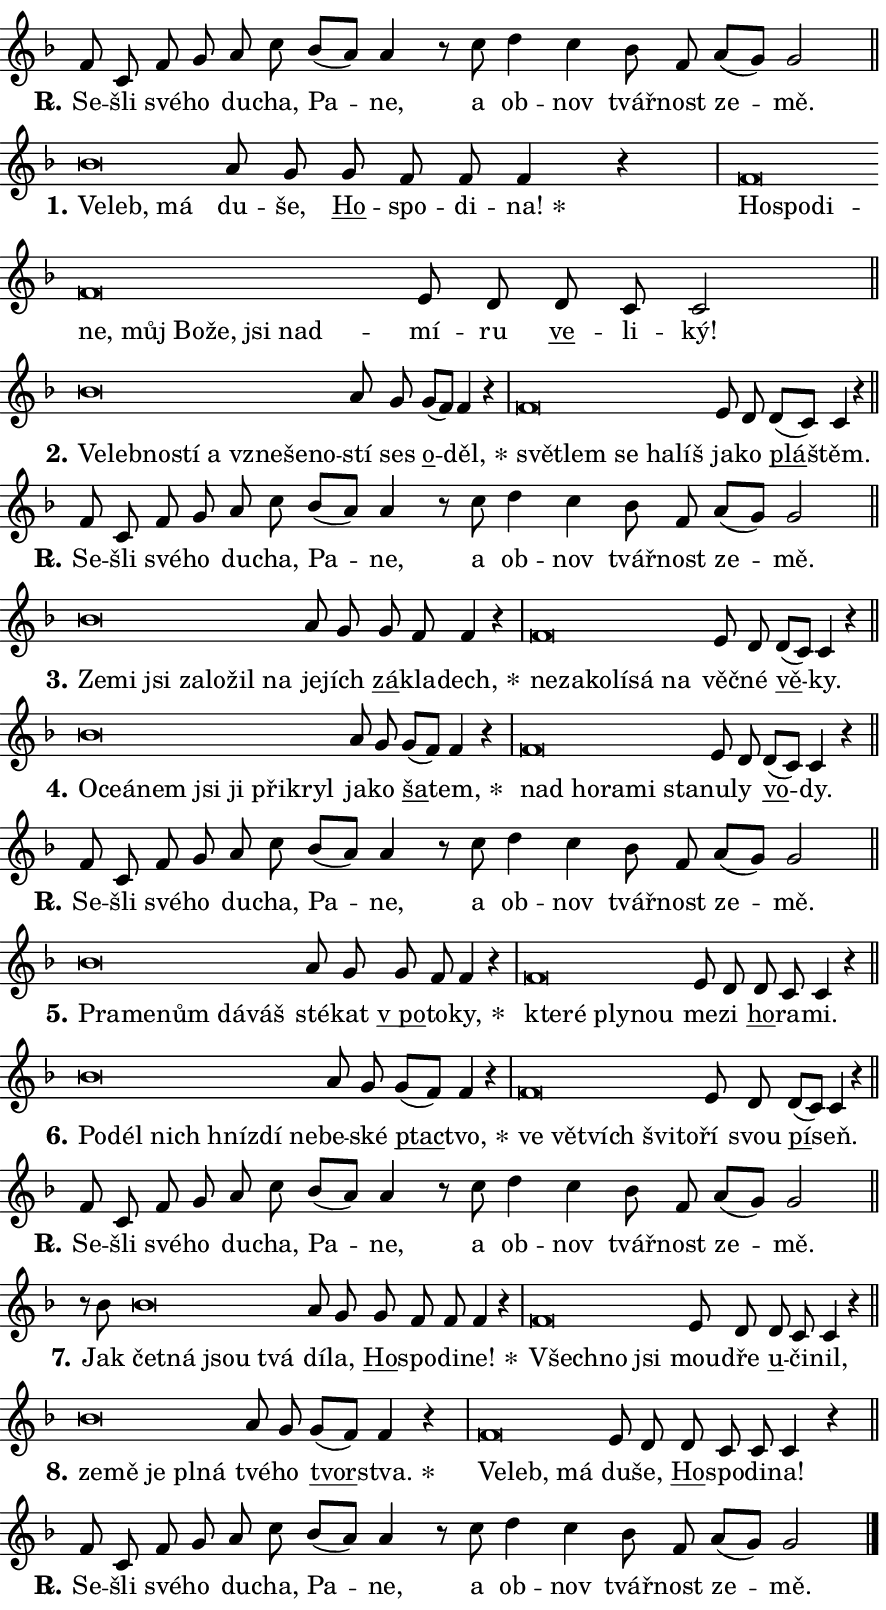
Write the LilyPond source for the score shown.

\version "2.24.0"
\header { tagline = "" }
\paper {
  indent = 0\cm
  top-margin = 0\cm
  right-margin = 0.13\cm % to fit lyric hyphens
  bottom-margin = 0\cm
  left-margin = 0\cm
  paper-width = 15\cm
  page-breaking = #ly:one-page-breaking
  system-system-spacing.basic-distance = #11
  score-system-spacing.basic-distance = #11
  ragged-last = ##f
}


%% Author: Thomas Morley
%% https://lists.gnu.org/archive/html/lilypond-user/2020-05/msg00002.html
#(define (line-position grob)
"Returns position of @var[grob} in current system:
   @code{'start}, if at first time-step
   @code{'end}, if at last time-step
   @code{'middle} otherwise
"
  (let* ((col (ly:item-get-column grob))
         (ln (ly:grob-object col 'left-neighbor))
         (rn (ly:grob-object col 'right-neighbor))
         (col-to-check-left (if (ly:grob? ln) ln col))
         (col-to-check-right (if (ly:grob? rn) rn col))
         (break-dir-left
           (and
             (ly:grob-property col-to-check-left 'non-musical #f)
             (ly:item-break-dir col-to-check-left)))
         (break-dir-right
           (and
             (ly:grob-property col-to-check-right 'non-musical #f)
             (ly:item-break-dir col-to-check-right))))
        (cond ((eqv? 1 break-dir-left) 'start)
              ((eqv? -1 break-dir-right) 'end)
              (else 'middle))))

#(define (tranparent-at-line-position vctor)
  (lambda (grob)
  "Relying on @code{line-position} select the relevant enry from @var{vctor}.
Used to determine transparency,"
    (case (line-position grob)
      ((end) (not (vector-ref vctor 0)))
      ((middle) (not (vector-ref vctor 1)))
      ((start) (not (vector-ref vctor 2))))))

noteHeadBreakVisibility =
#(define-music-function (break-visibility)(vector?)
"Makes @code{NoteHead}s transparent relying on @var{break-visibility}"
#{
  \override NoteHead.transparent =
    #(tranparent-at-line-position break-visibility)
#})

#(define delete-ledgers-for-transparent-note-heads
  (lambda (grob)
    "Reads whether a @code{NoteHead} is transparent.
If so this @code{NoteHead} is removed from @code{'note-heads} from
@var{grob}, which is supposed to be @code{LedgerLineSpanner}.
As a result ledgers are not printed for this @code{NoteHead}"
    (let* ((nhds-array (ly:grob-object grob 'note-heads))
           (nhds-list
             (if (ly:grob-array? nhds-array)
                 (ly:grob-array->list nhds-array)
                 '()))
           ;; Relies on the transparent-property being done before
           ;; Staff.LedgerLineSpanner.after-line-breaking is executed.
           ;; This is fragile ...
           (to-keep
             (remove
               (lambda (nhd)
                 (ly:grob-property nhd 'transparent #f))
               nhds-list)))
      ;; TODO find a better method to iterate over grob-arrays, similiar
      ;; to filter/remove etc for lists
      ;; For now rebuilt from scratch
      (set! (ly:grob-object grob 'note-heads)  '())
      (for-each
        (lambda (nhd)
          (ly:pointer-group-interface::add-grob grob 'note-heads nhd))
        to-keep))))

squashNotes = {
  \override NoteHead.X-extent = #'(-0.2 . 0.2)
  \override NoteHead.Y-extent = #'(-0.75 . 0)
  \override NoteHead.stencil =
    #(lambda (grob)
       (let ((pos (ly:grob-property grob 'staff-position)))
         (begin
           (if (< pos -7) (display "ERROR: Lower brevis then expected\n") (display ""))
           (if (<= pos -6) ly:text-interface::print ly:note-head::print))))
}
unSquashNotes = {
  \revert NoteHead.X-extent
  \revert NoteHead.Y-extent
  \revert NoteHead.stencil
}

hideNotes = \noteHeadBreakVisibility #begin-of-line-visible
unHideNotes = \noteHeadBreakVisibility #all-visible

% work-around for resetting accidentals
% https://lilypond.org/doc/v2.23/Documentation/notation/displaying-rhythms#unmetered-music
cadenzaMeasure = {
  \cadenzaOff
  \partial 1024 s1024
  \cadenzaOn
}

#(define-markup-command (accent layout props text) (markup?)
  "Underline accented syllable"
  (interpret-markup layout props
    #{\markup \override #'(offset . 4.3) \underline { #text }#}))

responsum = \markup \concat {
  "R" \hspace #-1.05 \path #0.1 #'((moveto 0 0.07) (lineto 0.9 0.8)) \hspace #0.05 "."
}

spaceSize = #0.6828661417322834 % exact space size for TeX Gyre Schola

\layout {
  \context {
    \Staff
    \remove "Time_signature_engraver"
    \override LedgerLineSpanner.after-line-breaking = #delete-ledgers-for-transparent-note-heads
  }
  \context {
    \Lyrics {
      \override LyricSpace.minimum-distance = \spaceSize
      \override LyricText.font-name = #"TeX Gyre Schola"
      \override LyricText.font-size = 1
      \override StanzaNumber.font-name = #"TeX Gyre Schola Bold"
      \override StanzaNumber.font-size = 1
    }
  }
  \context {
    \Score 
    \override NoteHead.text =
      #(lambda (grob) 
        (let ((pos (ly:grob-property grob 'staff-position)))
          #{\markup {
            \combine
              \halign #-0.55 \raise #(if (= pos -6) 0 0.5) \override #'(thickness . 2) \draw-line #'(3.2 . 0)
              \musicglyph "noteheads.sM1"
          }#}))
  }
}

% magnetic-lyrics.ily
%
%   written by
%     Jean Abou Samra <jean@abou-samra.fr>
%     Werner Lemberg <wl@gnu.org>
%
%   adapted by
%     Jiri Hon <jiri.hon@gmail.com>
%
% Version 2022-Apr-15

% https://www.mail-archive.com/lilypond-user@gnu.org/msg149350.html

#(define (Left_hyphen_pointer_engraver context)
   "Collect syllable-hyphen-syllable occurrences in lyrics and store
them in properties.  This engraver only looks to the left.  For
example, if the lyrics input is @code{foo -- bar}, it does the
following.

@itemize @bullet
@item
Set the @code{text} property of the @code{LyricHyphen} grob between
@q{foo} and @q{bar} to @code{foo}.

@item
Set the @code{left-hyphen} property of the @code{LyricText} grob with
text @q{foo} to the @code{LyricHyphen} grob between @q{foo} and
@q{bar}.
@end itemize

Use this auxiliary engraver in combination with the
@code{lyric-@/text::@/apply-@/magnetic-@/offset!} hook."
   (let ((hyphen #f)
         (text #f))
     (make-engraver
      (acknowledgers
       ((lyric-syllable-interface engraver grob source-engraver)
        (set! text grob)))
      (end-acknowledgers
       ((lyric-hyphen-interface engraver grob source-engraver)
        ;(when (not (grob::has-interface grob 'lyric-space-interface))
          (set! hyphen grob)));)
      ((stop-translation-timestep engraver)
       (when (and text hyphen)
         (ly:grob-set-object! text 'left-hyphen hyphen))
       (set! text #f)
       (set! hyphen #f)))))

#(define (lyric-text::apply-magnetic-offset! grob)
   "If the space between two syllables is less than the value in
property @code{LyricText@/.details@/.squash-threshold}, move the right
syllable to the left so that it gets concatenated with the left
syllable.

Use this function as a hook for
@code{LyricText@/.after-@/line-@/breaking} if the
@code{Left_@/hyphen_@/pointer_@/engraver} is active."
   (let ((hyphen (ly:grob-object grob 'left-hyphen #f)))
     (when hyphen
       (let ((left-text (ly:spanner-bound hyphen LEFT)))
         (when (grob::has-interface left-text 'lyric-syllable-interface)
           (let* ((common (ly:grob-common-refpoint grob left-text X))
                  (this-x-ext (ly:grob-extent grob common X))
                  (left-x-ext
                   (begin
                     ;; Trigger magnetism for left-text.
                     (ly:grob-property left-text 'after-line-breaking)
                     (ly:grob-extent left-text common X)))
                  ;; `delta` is the gap width between two syllables.
                  (delta (- (interval-start this-x-ext)
                            (interval-end left-x-ext)))
                  (details (ly:grob-property grob 'details))
                  (threshold (assoc-get 'squash-threshold details 0.2)))
             (when (< delta threshold)
               (let* (;; We have to manipulate the input text so that
                      ;; ligatures crossing syllable boundaries are not
                      ;; disabled.  For languages based on the Latin
                      ;; script this is essentially a beautification.
                      ;; However, for non-Western scripts it can be a
                      ;; necessity.
                      (lt (ly:grob-property left-text 'text))
                      (rt (ly:grob-property grob 'text))
                      (is-space (grob::has-interface hyphen 'lyric-space-interface))
                      (space (if is-space " " ""))
                      (extra-delta (if is-space spaceSize 0))
                      ;; Append new syllable.
                      (ltrt-space (if (and (string? lt) (string? rt))
                                (string-append lt space rt)
                                (make-concat-markup (list lt space rt))))
                      ;; Right-align `ltrt` to the right side.
                      (ltrt-space-markup (grob-interpret-markup
                               grob
                               (make-translate-markup
                                (cons (interval-length this-x-ext) 0)
                                (make-right-align-markup ltrt-space)))))
                 (begin
                   ;; Don't print `left-text`.
                   (ly:grob-set-property! left-text 'stencil #f)
                   ;; Set text and stencil (which holds all collected
                   ;; syllables so far) and shift it to the left.
                   (ly:grob-set-property! grob 'text ltrt-space)
                   (ly:grob-set-property! grob 'stencil ltrt-space-markup)
                   (ly:grob-translate-axis! grob (- (- delta extra-delta)) X))))))))))


#(define (lyric-hyphen::displace-bounds-first grob)
   ;; Make very sure this callback isn't triggered too early.
   (let ((left (ly:spanner-bound grob LEFT))
         (right (ly:spanner-bound grob RIGHT)))
     (ly:grob-property left 'after-line-breaking)
     (ly:grob-property right 'after-line-breaking)
     (ly:lyric-hyphen::print grob)))

squashThreshold = #0.4

\layout {
  \context {
    \Lyrics
    \consists #Left_hyphen_pointer_engraver
    \override LyricText.after-line-breaking =
      #lyric-text::apply-magnetic-offset!
    \override LyricHyphen.stencil = #lyric-hyphen::displace-bounds-first
    \override LyricText.details.squash-threshold = \squashThreshold
    \override LyricHyphen.minimum-distance = 0
    \override LyricHyphen.minimum-length = \squashThreshold
  }
}

squashText = \override LyricText.details.squash-threshold = 9999
unSquashText = \override LyricText.details.squash-threshold = \squashThreshold

leftText = \override LyricText.self-alignment-X = #LEFT
unLeftText = \revert LyricText.self-alignment-X

starOffset = #(lambda (grob) 
                (let ((x_offset (ly:self-alignment-interface::aligned-on-x-parent grob)))
                  (if (= x_offset 0) 0 (+ x_offset 1.2))))

star = #(define-music-function (syllable)(string?)
"Append star separator at the end of a syllable"
#{
  \once \override LyricText.X-offset = #starOffset
  \lyricmode { \markup {
    #syllable
    \override #'((font-name . "TeX Gyre Schola Bold")) \hspace #0.2 \lower #0.65 \larger "*"
  } }
#})

starAccent = #(define-music-function (syllable)(string?)
"Append star separator at the end of a syllable and make accent"
#{
  \once \override LyricText.X-offset = #starOffset
  \lyricmode { \markup {
    \accent #syllable
    \override #'((font-name . "TeX Gyre Schola Bold")) \hspace #0.2 \lower #0.65 \larger "*"
  } }
#})

breath = #(define-music-function (syllable)(string?)
"Append breathing indicator at the end of a syllable"
#{
  \lyricmode { \markup { #syllable "+" } }
#})

optionalBreath = #(define-music-function (syllable)(string?)
"Append optional breathing indicator at the end of a syllable"
#{
  \lyricmode { \markup { #syllable "(+)" } }
#})


\score {
    <<
        \new Voice = "melody" { \cadenzaOn \key f \major \relative { f'8 c f g a c \bar "" bes[( a)] a4 \bar "" r8 c d4 c \bar "" bes8 f \bar "" a[( g)] g2 \cadenzaMeasure \bar "||" \break } }
        \new Lyrics \lyricsto "melody" { \lyricmode { \set stanza = \responsum
Se -- šli své -- ho du -- cha, Pa -- ne, a ob -- nov tvář -- nost ze -- mě. } }
    >>
    \layout {}
}

\score {
    <<
        \new Voice = "melody" { \cadenzaOn \key f \major \relative { \squashNotes bes'\breve*1/16 \hideNotes \breve*1/16 \breve*1/16 \bar "" \unHideNotes \unSquashNotes a8 g \bar "" g f f f4 r \cadenzaMeasure \bar "|" \squashNotes f\breve*1/16 \hideNotes \breve*1/16 \bar "" \breve*1/16 \bar "" \breve*1/16 \bar "" \breve*1/16 \bar "" \breve*1/16 \bar "" \breve*1/16 \bar "" \breve*1/16 \breve*1/16 \bar "" \unHideNotes \unSquashNotes e8 d \bar "" d c c2 \cadenzaMeasure \bar "||" \break } }
        \new Lyrics \lyricsto "melody" { \lyricmode { \set stanza = "1."
\leftText Ve -- \squashText leb, má \unLeftText \unSquashText du -- še, \markup \accent Ho -- spo -- di -- \star na! \leftText Ho -- \squashText spo -- di -- ne, můj Bo -- že, jsi nad -- \unLeftText \unSquashText mí -- ru \markup \accent ve -- li -- ký! } }
    >>
    \layout {}
}

\score {
    <<
        \new Voice = "melody" { \cadenzaOn \key f \major \relative { \squashNotes bes'\breve*1/16 \hideNotes \breve*1/16 \bar "" \breve*1/16 \bar "" \breve*1/16 \bar "" \breve*1/16 \bar "" \breve*1/16 \bar "" \breve*1/16 \breve*1/16 \bar "" \unHideNotes \unSquashNotes a8 g \bar "" g[( f)] f4 r \cadenzaMeasure \bar "|" \squashNotes f\breve*1/16 \hideNotes \breve*1/16 \bar "" \breve*1/16 \bar "" \breve*1/16 \breve*1/16 \bar "" \unHideNotes \unSquashNotes e8 d \bar "" d[( c)] c4 r \cadenzaMeasure \bar "||" \break } }
        \new Lyrics \lyricsto "melody" { \lyricmode { \set stanza = "2."
\leftText Ve -- \squashText leb -- no -- stí a vzne -- še -- no -- \unLeftText \unSquashText stí ses \markup \accent o -- \star děl, \leftText svě -- \squashText tlem se ha -- líš \unLeftText \unSquashText ja -- ko \markup \accent plá -- štěm. } }
    >>
    \layout {}
}

\score {
    <<
        \new Voice = "melody" { \cadenzaOn \key f \major \relative { f'8 c f g a c \bar "" bes[( a)] a4 \bar "" r8 c d4 c \bar "" bes8 f \bar "" a[( g)] g2 \cadenzaMeasure \bar "||" \break } }
        \new Lyrics \lyricsto "melody" { \lyricmode { \set stanza = \responsum
Se -- šli své -- ho du -- cha, Pa -- ne, a ob -- nov tvář -- nost ze -- mě. } }
    >>
    \layout {}
}

\score {
    <<
        \new Voice = "melody" { \cadenzaOn \key f \major \relative { \squashNotes bes'\breve*1/16 \hideNotes \breve*1/16 \bar "" \breve*1/16 \bar "" \breve*1/16 \bar "" \breve*1/16 \bar "" \breve*1/16 \breve*1/16 \bar "" \unHideNotes \unSquashNotes a8 g \bar "" g f f4 r \cadenzaMeasure \bar "|" \squashNotes f\breve*1/16 \hideNotes \breve*1/16 \bar "" \breve*1/16 \bar "" \breve*1/16 \bar "" \breve*1/16 \breve*1/16 \bar "" \unHideNotes \unSquashNotes e8 d \bar "" d[( c)] c4 r \cadenzaMeasure \bar "||" \break } }
        \new Lyrics \lyricsto "melody" { \lyricmode { \set stanza = "3."
\leftText Ze -- \squashText mi jsi za -- lo -- žil na \unLeftText \unSquashText je -- jích \markup \accent zá -- kla -- \star dech, \leftText ne -- \squashText za -- ko -- lí -- sá na \unLeftText \unSquashText věč -- né \markup \accent vě -- ky. } }
    >>
    \layout {}
}

\score {
    <<
        \new Voice = "melody" { \cadenzaOn \key f \major \relative { \squashNotes bes'\breve*1/16 \hideNotes \breve*1/16 \bar "" \breve*1/16 \bar "" \breve*1/16 \bar "" \breve*1/16 \bar "" \breve*1/16 \bar "" \breve*1/16 \breve*1/16 \bar "" \unHideNotes \unSquashNotes a8 g \bar "" g[( f)] f4 r \cadenzaMeasure \bar "|" \squashNotes f\breve*1/16 \hideNotes \breve*1/16 \bar "" \breve*1/16 \bar "" \breve*1/16 \breve*1/16 \bar "" \unHideNotes \unSquashNotes e8 d \bar "" d[( c)] c4 r \cadenzaMeasure \bar "||" \break } }
        \new Lyrics \lyricsto "melody" { \lyricmode { \set stanza = "4."
\leftText O -- \squashText ce -- á -- nem jsi ji při -- kryl \unLeftText \unSquashText ja -- ko \markup \accent ša -- \star tem, \leftText nad \squashText ho -- ra -- mi sta -- \unLeftText \unSquashText nu -- ly \markup \accent vo -- dy. } }
    >>
    \layout {}
}

\score {
    <<
        \new Voice = "melody" { \cadenzaOn \key f \major \relative { f'8 c f g a c \bar "" bes[( a)] a4 \bar "" r8 c d4 c \bar "" bes8 f \bar "" a[( g)] g2 \cadenzaMeasure \bar "||" \break } }
        \new Lyrics \lyricsto "melody" { \lyricmode { \set stanza = \responsum
Se -- šli své -- ho du -- cha, Pa -- ne, a ob -- nov tvář -- nost ze -- mě. } }
    >>
    \layout {}
}

\score {
    <<
        \new Voice = "melody" { \cadenzaOn \key f \major \relative { \squashNotes bes'\breve*1/16 \hideNotes \breve*1/16 \bar "" \breve*1/16 \bar "" \breve*1/16 \breve*1/16 \bar "" \unHideNotes \unSquashNotes a8 g \bar "" g f f4 r \cadenzaMeasure \bar "|" \squashNotes f\breve*1/16 \hideNotes \breve*1/16 \bar "" \breve*1/16 \breve*1/16 \bar "" \unHideNotes \unSquashNotes e8 d \bar "" d c c4 r \cadenzaMeasure \bar "||" \break } }
        \new Lyrics \lyricsto "melody" { \lyricmode { \set stanza = "5."
\leftText Pra -- \squashText me -- nům dá -- váš \unLeftText \unSquashText sté -- kat \markup \accent "v po" -- to -- \star ky, \leftText kte -- \squashText ré ply -- nou \unLeftText \unSquashText me -- zi \markup \accent ho -- ra -- mi. } }
    >>
    \layout {}
}

\score {
    <<
        \new Voice = "melody" { \cadenzaOn \key f \major \relative { \squashNotes bes'\breve*1/16 \hideNotes \breve*1/16 \bar "" \breve*1/16 \bar "" \breve*1/16 \bar "" \breve*1/16 \breve*1/16 \bar "" \unHideNotes \unSquashNotes a8 g \bar "" g[( f)] f4 r \cadenzaMeasure \bar "|" \squashNotes f\breve*1/16 \hideNotes \breve*1/16 \bar "" \breve*1/16 \bar "" \breve*1/16 \breve*1/16 \bar "" \unHideNotes \unSquashNotes e8 d \bar "" d[( c)] c4 r \cadenzaMeasure \bar "||" \break } }
        \new Lyrics \lyricsto "melody" { \lyricmode { \set stanza = "6."
\leftText Po -- \squashText dél nich hníz -- dí ne -- \unLeftText \unSquashText be -- ské \markup \accent ptac -- \star tvo, \leftText ve \squashText vět -- vích švi -- to -- \unLeftText \unSquashText ří svou \markup \accent pí -- seň. } }
    >>
    \layout {}
}

\score {
    <<
        \new Voice = "melody" { \cadenzaOn \key f \major \relative { f'8 c f g a c \bar "" bes[( a)] a4 \bar "" r8 c d4 c \bar "" bes8 f \bar "" a[( g)] g2 \cadenzaMeasure \bar "||" \break } }
        \new Lyrics \lyricsto "melody" { \lyricmode { \set stanza = \responsum
Se -- šli své -- ho du -- cha, Pa -- ne, a ob -- nov tvář -- nost ze -- mě. } }
    >>
    \layout {}
}

\score {
    <<
        \new Voice = "melody" { \cadenzaOn \key f \major \relative { r8 bes'8 \squashNotes bes\breve*1/16 \hideNotes \breve*1/16 \bar "" \breve*1/16 \breve*1/16 \bar "" \unHideNotes \unSquashNotes a8 g \bar "" g f f f4 r \cadenzaMeasure \bar "|" \squashNotes f\breve*1/16 \hideNotes \breve*1/16 \breve*1/16 \bar "" \unHideNotes \unSquashNotes e8 d \bar "" d c c4 r \cadenzaMeasure \bar "||" \break } }
        \new Lyrics \lyricsto "melody" { \lyricmode { \set stanza = "7."
Jak \leftText čet -- \squashText ná jsou tvá \unLeftText \unSquashText dí -- la, \markup \accent Ho -- spo -- di -- \star ne! \leftText Všech -- \squashText no jsi \unLeftText \unSquashText mou -- dře \markup \accent u -- či -- nil, } }
    >>
    \layout {}
}

\score {
    <<
        \new Voice = "melody" { \cadenzaOn \key f \major \relative { \squashNotes bes'\breve*1/16 \hideNotes \breve*1/16 \bar "" \breve*1/16 \bar "" \breve*1/16 \breve*1/16 \bar "" \unHideNotes \unSquashNotes a8 g \bar "" g[( f)] f4 r \cadenzaMeasure \bar "|" \squashNotes f\breve*1/16 \hideNotes \breve*1/16 \breve*1/16 \bar "" \unHideNotes \unSquashNotes e8 d \bar "" d c c c4 r \cadenzaMeasure \bar "||" \break } }
        \new Lyrics \lyricsto "melody" { \lyricmode { \set stanza = "8."
\leftText ze -- \squashText mě je pl -- ná \unLeftText \unSquashText tvé -- ho \markup \accent tvor -- \star stva. \leftText Ve -- \squashText leb, má \unLeftText \unSquashText du -- še, \markup \accent Ho -- spo -- di -- na! } }
    >>
    \layout {}
}

\score {
    <<
        \new Voice = "melody" { \cadenzaOn \key f \major \relative { f'8 c f g a c \bar "" bes[( a)] a4 \bar "" r8 c d4 c \bar "" bes8 f \bar "" a[( g)] g2 \cadenzaMeasure \bar "||" \break } \bar "|." }
        \new Lyrics \lyricsto "melody" { \lyricmode { \set stanza = \responsum
Se -- šli své -- ho du -- cha, Pa -- ne, a ob -- nov tvář -- nost ze -- mě. } }
    >>
    \layout {}
}
